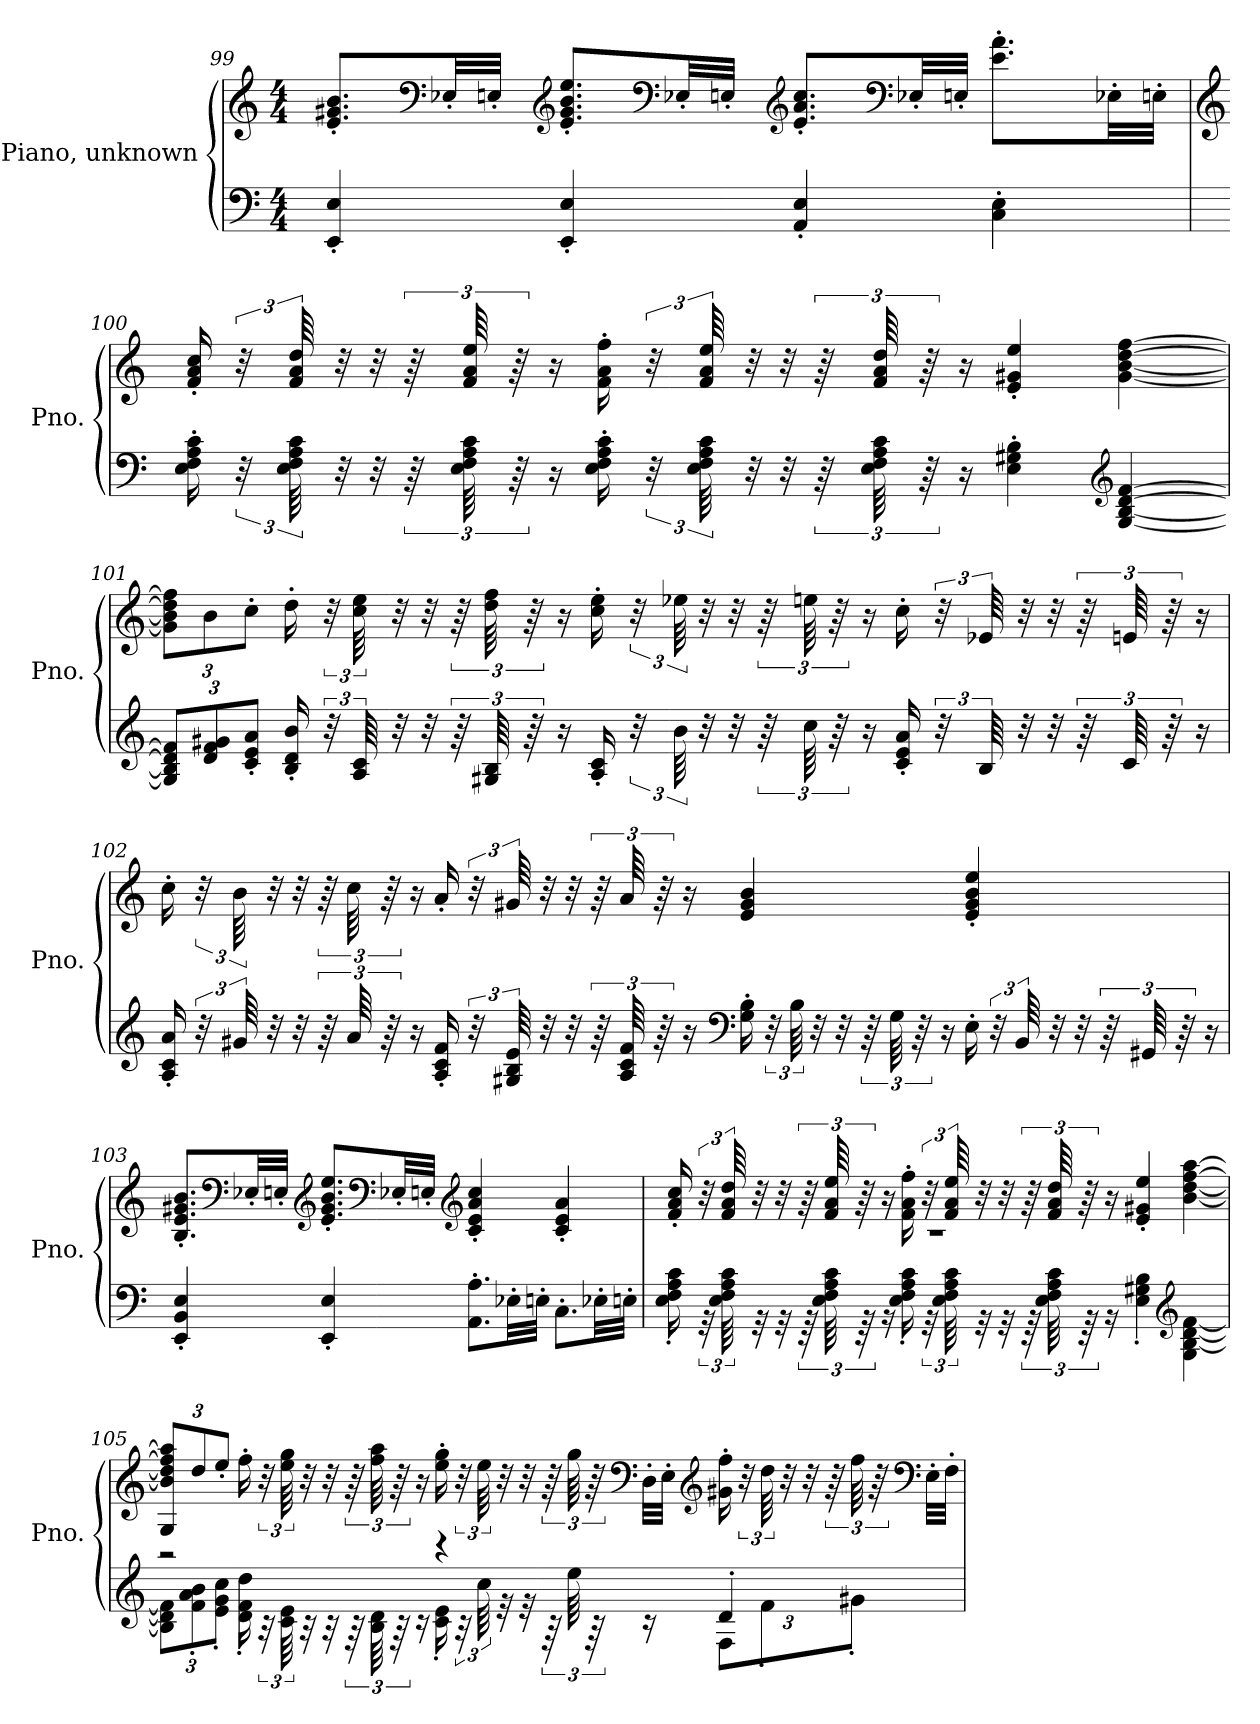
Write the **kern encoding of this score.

**kern	**kern
*part1	*part1
*staff2	*staff1
*I"Piano, unknown	*
*I'Pno.	*
!!LO:LB:g=z
*clefF4	*clefG2
*k[]	*k[]
*M4/4	*M4/4
=99	=99
4EE/' 4E/'	8.e/' 8.g#X/' 8.b/'L
*	*clefF4
.	32E-X'/LL
.	32En'/JJJ
*	*clefG2
4EE/' 4E/'	8.e/' 8.g#/' 8.b/' 8.ee/'L
*	*clefF4
.	32E-X'/LL
.	32En'/JJJ
*	*clefG2
4AA/' 4E/'	8.e/' 8.a/' 8.cc/'L
*	*clefF4
.	32E-X'/LL
.	32En'/JJJ
4C\' 4E\'	8.e\' 8.a\'L
.	32E-X'\LL
.	32En'\JJJ
!!LO:LB:g=z
=100	=100
*	*clefG2
16E\' 16F\' 16A\' 16c\'	16f/' 16a/' 16cc/'
48r	48r
96E\ 96F\ 96A\ 96c\	96f/ 96a/ 96dd/
32r	32r
32r	32r
96r	96r
96E\ 96F\ 96A\ 96c\	96f/ 96a/ 96ee/
96r	96r
16r	16r
16E\' 16F\' 16A\' 16c\'	16f\' 16a\' 16ff\'
48r	48r
96E\ 96F\ 96A\ 96c\	96f/ 96a/ 96ee/
32r	32r
32r	32r
96r	96r
96E\ 96F\ 96A\ 96c\	96f/ 96a/ 96dd/
96r	96r
16r	16r
4E\' 4G#X\' 4B\'	4e/' 4g#X/' 4ee/'
*clefG2	*
[4G#/ [4B/ [4d/ [4f/	[4g#\ [4b\ [4dd\ [4ff\
!!LO:LB:g=z
=101	=101
*Xbrackettup	*Xbrackettup
12G#/] 12B/] 12d/] 12f/]L	12g#\] 12b\] 12dd\] 12ff\]L
12d/ 12f/ 12g#X/	12b\
12c/' 12e/' 12a/'J	12cc'\J
16B/' 16d/' 16b/'	16dd'\
*brackettup	*brackettup
48r	48r
96A/ 96c/	96cc\ 96ee\
32r	32r
32r	32r
96r	96r
96G#X/ 96B/	96dd\ 96ff\
96r	96r
16r	16r
16A/' 16c/'	16cc\' 16ee\'
48r	48r
96b\	96ee-X\
32r	32r
32r	32r
96r	96r
96cc\	96een\
96r	96r
16r	16r
16c/' 16e/' 16a/'	16cc'\
48r	48r
96B/	96e-X/
32r	32r
32r	32r
96r	96r
96c/	96en/
96r	96r
16r	16r
!!LO:LB:g=z
=102	=102
16A/' 16c/' 16a/'	16cc'\
48r	48r
96g#X/	96b\
32r	32r
32r	32r
96r	96r
96a/	96cc\
96r	96r
16r	16r
16A/' 16c/' 16f/'	16a'/
48r	48r
96G#X/ 96B/ 96e/	96g#X/
32r	32r
32r	32r
96r	96r
96A/ 96c/ 96f/	96a/
96r	96r
16r	16r
*clefF4	*
16G#\' 16B\'	4e/ 4g#/ 4b/
48r	.
96B\	.
32r	.
32r	.
96r	.
96G#\	.
96r	.
16r	.
16E'\	4e/' 4g#/' 4b/' 4ee/'
48r	.
96BB/	.
32r	.
32r	.
96r	.
96GG#X/	.
96r	.
16r	.
!!LO:PB:g=z
=103	=103
4EE/' 4BB/' 4E/'	8.B/' 8.e/' 8.g#X/' 8.b/'L
*	*clefF4
.	32E-X'/LL
.	32En'/JJJ
*	*clefG2
4EE/' 4E/'	8.e/' 8.g#/' 8.b/' 8.ee/'L
*	*clefF4
.	32E-X'/LL
.	32En'/JJJ
*	*clefG2
8.AA\' 8.A\'L	4c/' 4e/' 4a/' 4cc/'
32E-X'\LL	.
32En'\JJJ	.
8.C'\L	4c/' 4e/' 4a/'
32E-X'\LL	.
32En'\JJJ	.
!!LO:LB:g=z
=104	=104
*^	*
1r	16E\' 16F\' 16A\' 16c\'	16f/' 16a/' 16cc/'
.	48r	48r
.	96E\ 96F\ 96A\ 96c\	96f/ 96a/ 96dd/
.	32r	32r
.	32r	32r
.	96r	96r
.	96E\ 96F\ 96A\ 96c\	96f/ 96a/ 96ee/
.	96r	96r
.	16r	16r
.	16E\' 16F\' 16A\' 16c\'	16f\' 16a\' 16ff\'
.	48r	48r
.	96E\ 96F\ 96A\ 96c\	96f/ 96a/ 96ee/
.	32r	32r
.	32r	32r
.	96r	96r
.	96E\ 96F\ 96A\ 96c\	96f/ 96a/ 96dd/
.	96r	96r
.	16r	16r
.	4E\' 4G#X\' 4B\'	4e/' 4g#X/' 4ee/'
*clefG2	*	*
.	4G#\ [4B\ [4d\ [4f\	[4b\ [4dd\ [4ff\ [4aa\
!!LO:LB:g=z
=105	=105	=105
*	*Xbrackettup	*Xbrackettup
2r	12B\] 12d\] 12f\]L	12G/ 12b/] 12dd/] 12ff/] 12aa/]L
.	12f\' 12a\' 12b\'	12dd/
.	12e\' 12g\' 12cc\'J	12ee'/J
.	16d\' 16f\' 16dd\'	16ff'\
*	*brackettup	*brackettup
.	48r	48r
.	96c\ 96e\	96ee\ 96gg\
.	32r	32r
.	32r	32r
.	96r	96r
.	96B\ 96d\	96ff\ 96aa\
.	96r	96r
.	16r	16r
4r	16c\' 16e\'	16ee\' 16gg\'
.	48r	48r
.	96cc\	96ee\
.	32r	32r
.	32r	32r
.	96r	96r
.	96ee\	96gg\
.	96r	96r
*	*	*clefF4
.	16r	32D'\LLL
.	.	32E'\JJJ
*	*	*clefG2
*	*Xbrackettup	*
4d'/	12F\L	16g#X\' 16ff\'
.	.	48r
.	12f'\	96dd\
.	.	32r
.	.	32r
.	.	96r
.	12g#X'\J	96ff\
.	.	96r
*	*	*clefF4
.	.	32E'\LLL
.	.	32F'\JJJ
*v	*v	*
=	=
*-	*-
